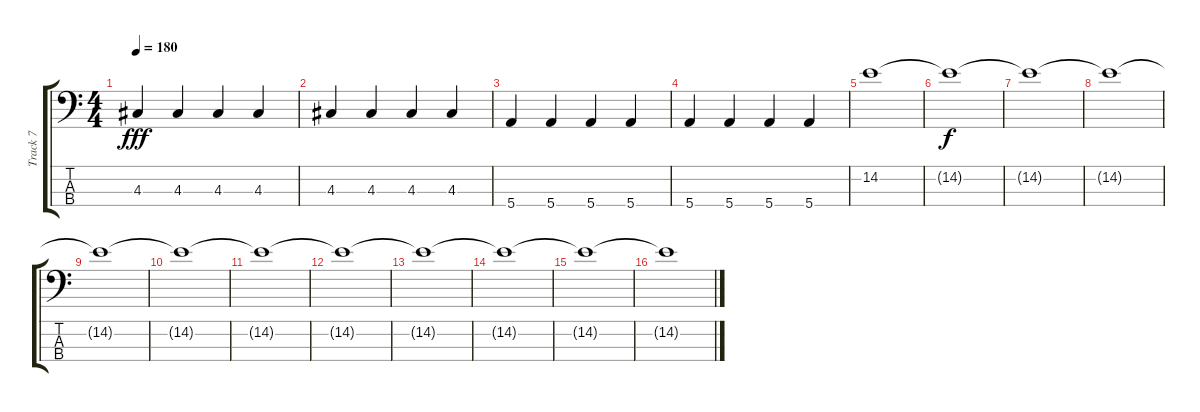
\track ("Track 7" "Track 7") {instrument electricbassfinger}
\staff {score tabs}
\tuning (G2 D2 A1 E1) {hide}
\ts (4 4)
\tempo 180
\clef f4
\ks c
4.3.4{dy fff} 4.3.4 4.3.4 4.3.4 |
4.3.4 4.3.4 4.3.4 4.3.4 |
5.4.4 5.4.4 5.4.4 5.4.4 |
5.4.4 5.4.4 5.4.4 5.4.4 |
14.2.1 |
14.2{t}.1{dy f} |
14.2{t}.1 |
14.2{t}.1 |
14.2{t}.1 |
14.2{t}.1 |
14.2{t}.1 |
14.2{t}.1 |
14.2{t}.1 |
14.2{t}.1 |
14.2{t}.1 |
14.2{t}.1
